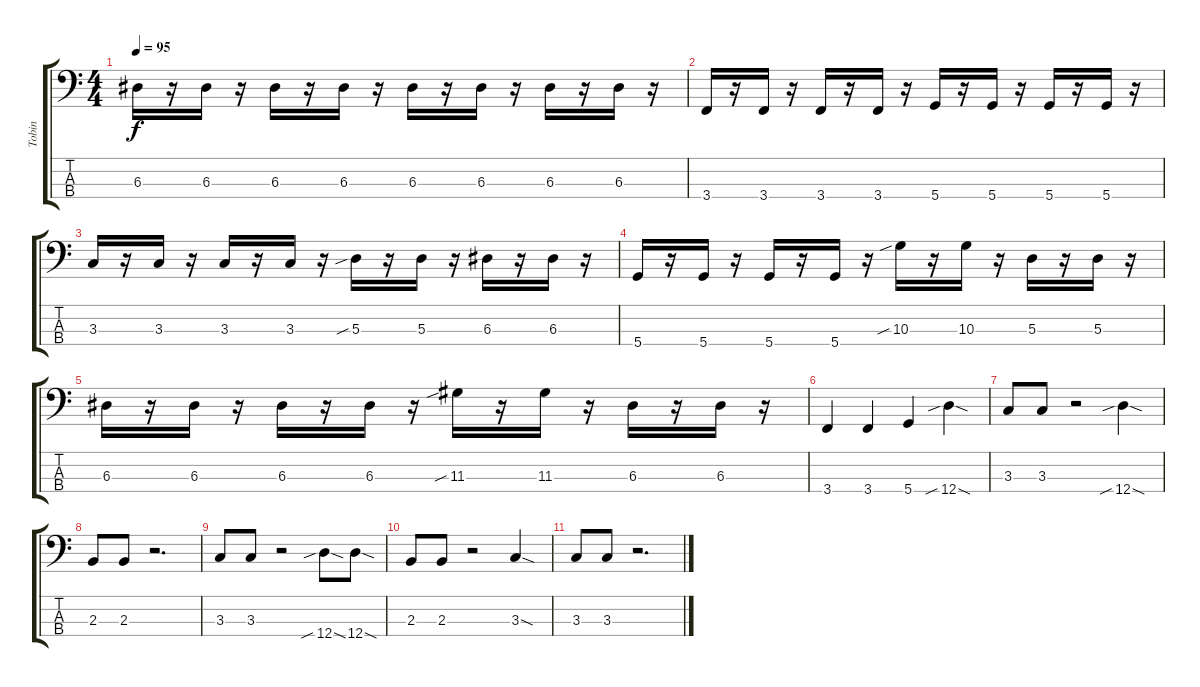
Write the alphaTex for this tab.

\track ("Tobin" "Tobin") {instrument electricbassfinger}
\staff {score tabs}
\tuning (G2 D2 A1 D1) {hide}
\ts (4 4)
\tempo 95
\clef f4
\ks c
6.3.16{dy f} r.16 6.3.16 r.16 6.3.16 r.16 6.3.16 r.16 6.3.16 r.16 6.3.16 r.16 6.3.16 r.16 6.3.16 r.16 |
3.4.16 r.16 3.4.16 r.16 3.4.16 r.16 3.4.16 r.16 5.4.16 r.16 5.4.16 r.16 5.4.16 r.16 5.4.16 r.16 |
3.3.16 r.16 3.3.16 r.16 3.3.16 r.16 3.3.16 r.16 5.3{sib}.16 r.16 5.3.16 r.16 6.3.16 r.16 6.3.16 r.16 |
5.4.16 r.16 5.4.16 r.16 5.4.16 r.16 5.4.16 r.16 10.3{sib}.16 r.16 10.3.16 r.16 5.3.16 r.16 5.3.16 r.16 |
6.3.16 r.16 6.3.16 r.16 6.3.16 r.16 6.3.16 r.16 11.3{sib}.16 r.16 11.3.16 r.16 6.3.16 r.16 6.3.16 r.16 |
3.4.4 3.4.4 5.4.4 12.4{sib sod}.4 |
3.3.8 3.3.8 r.2 12.4{sib sod}.4 |
2.3.8 2.3.8 r.2{d} |
3.3.8 3.3.8 r.2 12.4{sib sod}.8 12.4{sod}.8 |
2.3.8 2.3.8 r.2 3.3{sod}.4 |
3.3.8 3.3.8 r.2{d}
